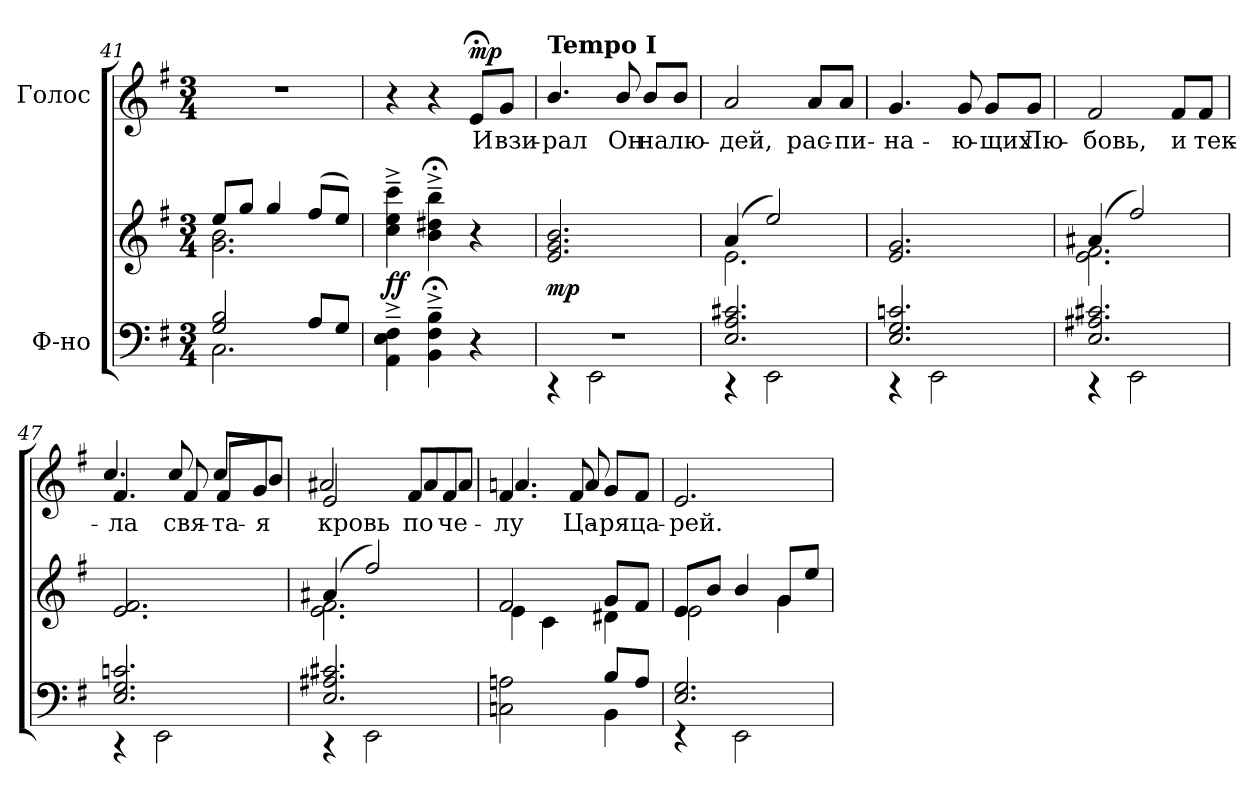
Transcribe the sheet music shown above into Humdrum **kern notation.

**kern	**kern	**dynam	**kern	**text	**dynam
*part2	*part2	*part2	*part1	*part1	*part1
*staff3	*staff2	*staff2/3	*staff1	*staff1	*staff1
*I"Ф-но	*	*	*I"Голос	*	*
*clefF4	*clefG2	*	*clefG2	*	*
*k[f#]	*k[f#]	*	*k[f#]	*	*
*e:	*e:	*	*e:	*	*
*M3/4	*M3/4	*	*M3/4	*	*
=41	=41	=41	=41	=41	=41
*^	*^	*	*	*	*
!	!	!	!	!	!LO:N:vis=1	!	!
2Gi/ 2Bi	2.Ci\	8eei/L	2.gi\ 2.bi	.	2.r	.	.
.	.	8ggi/J	.	.	.	.	.
.	.	4ggi/	.	.	.	.	.
8Ai/L	.	(8ff#i/L	.	.	.	.	.
8Gi/J	.	8eei/J)	.	.	.	.	.
*v	*v	*	*	*	*	*	*
*	*v	*v	*	*	*	*
=42	=42	=42	=42	=42	=42
4AAi\~^ 4Ei~^ 4F#i~^	4cci\~^ 4eei~^ 4ccci~^	ff	4r	.	.
4BBi\;~^ 4F#i;~^ 4Bi;~^	4bi\;~^ 4dd#Xi;~^ 4bbi;~^	.	4r	.	.
!	!	!	!	!LO:LY:b:color=#000000	!
4r	4r	.	8e;Zi/L	И	mp
!	!	!	!	!LO:LY:b:color=#000000	!
.	.	.	8gi/J	взи-	.
=43	=43	=43	=43	=43	=43
!LO:N:vis=1	!	!	!	!	!
*^	*	*	*	*	*
!	!	!	!	!LO:TX:a:B:t=Tempo I	!	!
!	!	!	!	!	!LO:LY:b:color=#000000	!
2.r	4r	2.ei/ 2.gi 2.bi	mp	4.bi/	рал	.
.	2EEi\	.	.	.	.	.
!	!	!	!	!	!LO:LY:b:color=#000000	!
.	.	.	.	8bi/	Он	.
!	!	!	!	!	!LO:LY:b:color=#000000	!
.	.	.	.	8bi/L	на	.
!	!	!	!	!	!LO:LY:b:color=#000000	!
.	.	.	.	8bi/J	лю-	.
!!LO:LB:g=z
=44	=44	=44	=44	=44	=44	=44
*	*	*^	*	*	*	*
!	!	!	!	!	!	!LO:LY:b:color=#000000	!
2.Ei/ 2.Ai 2.c#Xi	4r	(4ai/	2.ei\	.	2ai/	дей,	.
.	2EEi\	2eei/)	.	.	.	.	.
!	!	!	!	!	!	!LO:LY:b:color=#000000	!
.	.	.	.	.	8ai/L	рас-	.
!	!	!	!	!	!	!LO:LY:b:color=#000000	!
.	.	.	.	.	8ai/J	пи-	.
*	*	*v	*v	*	*	*	*
=45	=45	=45	=45	=45	=45	=45
!	!	!	!	!	!LO:LY:b:color=#000000	!
2.Ei/ 2.Gi 2.cni	4r	2.ei/ 2.gi	.	4.gi/	на-	.
.	2EEi\	.	.	.	.	.
!	!	!	!	!	!LO:LY:b:color=#000000	!
.	.	.	.	8gi/	ю-	.
!	!	!	!	!	!LO:LY:b:color=#000000	!
.	.	.	.	8gi/L	щих	.
!	!	!	!	!	!LO:LY:b:color=#000000	!
.	.	.	.	8gi/J	Лю-	.
=46	=46	=46	=46	=46	=46	=46
*	*	*^	*	*	*	*
!	!	!	!	!	!	!LO:LY:b:color=#000000	!
2.Ei/ 2.A#Xi 2.c#Xi	4r	(4a#Xi/	2.ei\ 2.f#i	.	2f#i/	бовь,	.
.	2EEi\	2ff#i/)	.	.	.	.	.
!	!	!	!	!	!	!LO:LY:b:color=#000000	!
.	.	.	.	.	8f#i/L	и	.
!	!	!	!	!	!	!LO:LY:b:color=#000000	!
.	.	.	.	.	8f#i/J	тек-	.
*	*	*v	*v	*	*	*	*
=47	=47	=47	=47	=47	=47	=47
!	!	!	!	!	!LO:LY:b:color=#000000	!
*	*	*	*	*^	*	*
2.Ei/ 2.Gi 2.cni	4r	2.ei/ 2.f#i	.	4.f#i/	4.cci/	ла	.
.	2EEi\	.	.	.	.	.	.
!	!	!	!	!	!	!LO:LY:b:color=#000000	!
.	.	.	.	8f#i/	8cci/	свя-	.
!	!	!	!	!	!	!LO:LY:b:color=#000000	!
.	.	.	.	8f#i/L	8cci/L	та-	.
!	!	!	!	!	!	!LO:LY:b:color=#000000	!
.	.	.	.	8gi/J	8bi/J	я	.
!!LO:LB:g=z	!!
=48	=48	=48	=48	=48	=48	=48	=48
*	*	*^	*	*	*	*	*
!	!	!	!	!	!	!	!LO:LY:b:color=#000000	!
2.Ei/ 2.A#Xi 2.c#Xi	4r	(4a#Xi/	2.ei\ 2.f#i	.	2ei/	2a#Xi/	кровь	.
.	2EEi\	2ff#i/)	.	.	.	.	.	.
!	!	!	!	!	!	!	!LO:LY:b:color=#000000	!
.	.	.	.	.	8f#i/L	8a#i/L	по	.
!	!	!	!	!	!	!	!LO:LY:b:color=#000000	!
.	.	.	.	.	8f#i/J	8a#i/J	че-	.
=49	=49	=49	=49	=49	=49	=49	=49	=49
!	!	!	!	!	!	!	!LO:LY:b:color=#000000	!
2Cni\ 2Ani	2ryy	2f#i/	4ei\	.	4.f#i/	4.ani/	лу	.
.	.	.	4ci\)	.	.	.	.	.
!	!	!	!	!	!	!	!LO:LY:b:color=#000000	!
.	.	.	.	.	8f#i/	8ai/	Ца-	.
!	!	!	!	!	!	!	!LO:LY:b:color=#000000	!
8Bi/L	4BBi\	(8gi/L	4d#Xi\	.	8gi/L	4ryy	ря	.
!	!	!	!	!	!	!	!LO:LY:b:color=#000000	!
8Ai/J	.	8f#i/J	.	.	8f#i/J	.	ца-	.
*	*	*	*	*	*v	*v	*	*
=50	=50	=50	=50	=50	=50	=50	=50
!	!	!	!	!	!	!LO:LY:b:color=#000000	!
2.Ei/ 2.Gi	4r	8ei/L	2ei\	.	2.ei/	рей.	.
.	.	(8bi/J	.	.	.	.	.
.	2EEi\	4bi/	.	.	.	.	.
.	.	8gi/L	4gi\	.	.	.	.
.	.	8eei/J	.	.	.	.	.
*v	*v	*	*	*	*	*	*
*	*v	*v	*	*	*	*
=	=	=	=	=	=
*-	*-	*-	*-	*-	*-
